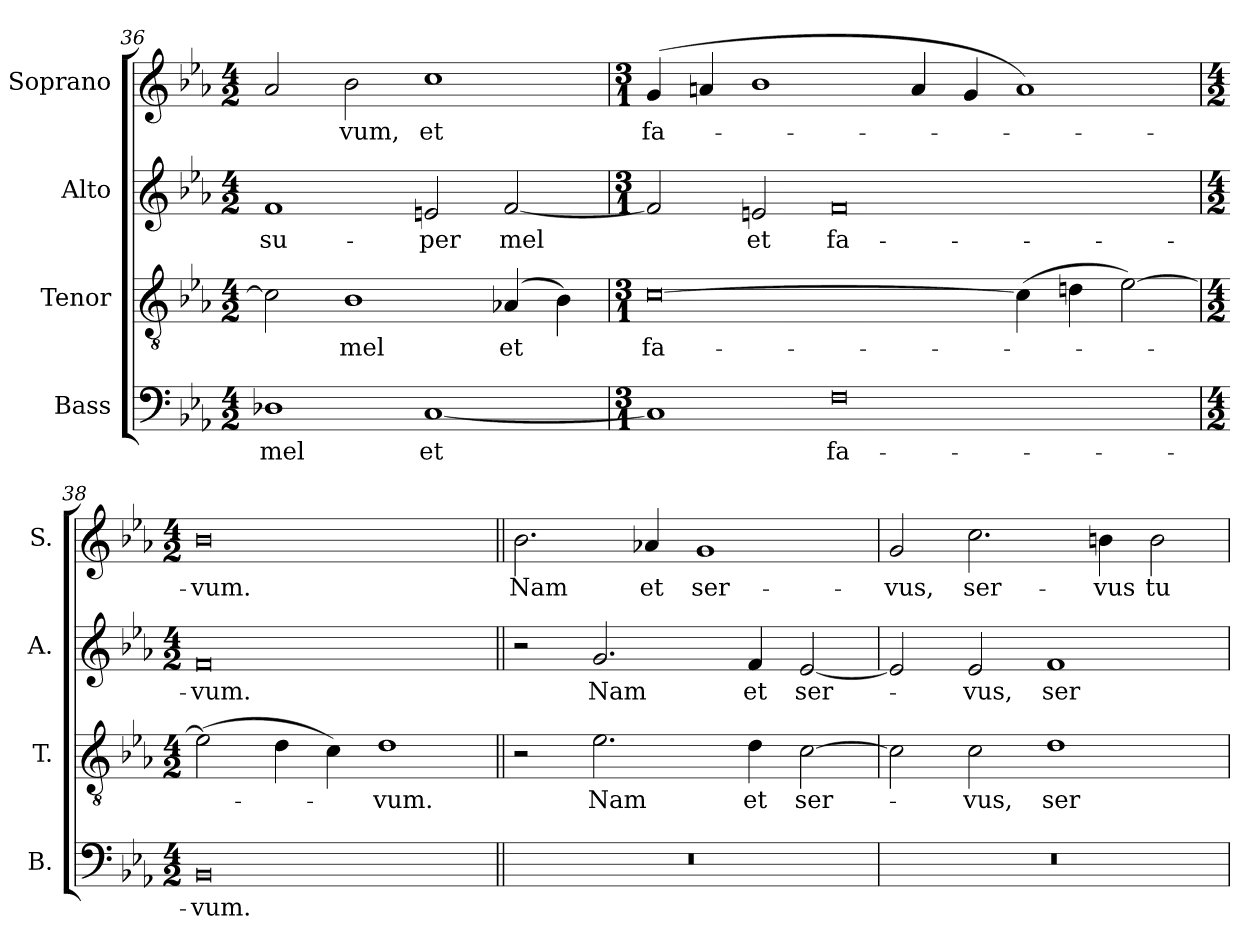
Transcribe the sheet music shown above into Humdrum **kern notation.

**kern	**text	**kern	**text	**kern	**text	**kern	**text
*part4	*part4	*part3	*part3	*part2	*part2	*part1	*part1
*staff4	*staff4	*staff3	*staff3	*staff2	*staff2	*staff1	*staff1
*I"Bass	*	*I"Tenor	*	*I"Alto	*	*I"Soprano	*
*I'B.	*	*I'T.	*	*I'A.	*	*I'S.	*
!!LO:PB:g=z
*clefF4	*	*clefGv2	*	*clefG2	*	*clefG2	*
*	*	*ITrd7c12	*	*	*	*	*
*k[b-e-a-]	*	*k[b-e-a-]	*	*k[b-e-a-]	*	*k[b-e-a-]	*
*E-:	*	*E-:	*	*E-:	*	*E-:	*
*M4/2	*	*M4/2	*	*M4/2	*	*M4/2	*
=36	=36	=36	=36	=36	=36	=36	=36
!	!LO:LY:b:color=#000000	!	!	!	!	!	!
!	!	!	!	!	!LO:LY:b:color=#000000	!	!
1D-Xi	mel	2Ci\]	.	1fi	su-	2a-i/	.
!	!	!	!LO:LY:b:color=#000000	!	!	!	!
!	!	!	!	!	!	!	!LO:LY:b:color=#000000
.	.	1BB-i	mel	.	.	2b-i\	-vum,
!	!LO:LY:b:color=#000000	!	!	!	!	!	!
!	!	!	!	!	!LO:LY:b:color=#000000	!	!
!	!	!	!	!	!	!	!LO:LY:b:color=#000000
[1Ci	et	.	.	2eni/	-per	1cci	et
!	!	!	!LO:LY:b:color=#000000	!	!	!	!
!	!	!	!	!	!LO:LY:b:color=#000000	!	!
.	.	(4AA-Xi/	et	[2fi/	mel	.	.
.	.	4BB-i\)	.	.	.	.	.
=37	=37	=37	=37	=37	=37	=37	=37
*M3/1	*	*M3/1	*	*M3/1	*	*M3/1	*
!	!	!	!LO:LY:b:color=#000000	!	!	!	!
!	!	!	!	!	!	!	!LO:LY:b:color=#000000
1Ci]	.	[0Ci	fa-	2fi/]	.	(4gi/	fa-
.	.	.	.	.	.	4ani/	.
!	!	!	!	!	!LO:LY:b:color=#000000	!	!
.	.	.	.	2eni/	et	1b-i	.
!	!LO:LY:b:color=#000000	!	!	!	!	!	!
!	!	!	!	!	!LO:LY:b:color=#000000	!	!
0Fi	fa-	.	.	0fi	fa-	.	.
.	.	.	.	.	.	4ai/	.
.	.	.	.	.	.	4gi/	.
.	.	(4Ci\]	.	.	.	1ai)	.
.	.	4Dni\	.	.	.	.	.
.	.	[2E-i\)	.	.	.	.	.
=38	=38	=38	=38	=38	=38	=38	=38
*M4/2	*	*M4/2	*	*M4/2	*	*M4/2	*
!	!LO:LY:b:color=#000000	!	!	!	!	!	!
!	!	!	!	!	!LO:LY:b:color=#000000	!	!
!	!	!	!	!	!	!	!LO:LY:b:color=#000000
0BB-i	-vum.	(2E-i\]	.	0fi	-vum.	0b-i	-vum.
.	.	4Di\	.	.	.	.	.
.	.	4Ci\)	.	.	.	.	.
!	!	!	!LO:LY:b:color=#000000	!	!	!	!
.	.	1Di	-vum.	.	.	.	.
=39||	=39||	=39||	=39||	=39||	=39||	=39||	=39||
!LO:N:vis=1	!	!	!	!	!	!	!
!	!	!	!	!	!	!	!LO:LY:b:color=#000000
0r	.	2r	.	2r	.	2.b-i\	Nam
!	!	!	!LO:LY:b:color=#000000	!	!	!	!
!	!	!	!	!	!LO:LY:b:color=#000000	!	!
.	.	2.E-i\	Nam	2.gi/	Nam	.	.
!	!	!	!	!	!	!	!LO:LY:b:color=#000000
.	.	.	.	.	.	4a-Xi/	et
!	!	!	!	!	!	!	!LO:LY:b:color=#000000
.	.	.	.	.	.	1gi	ser-
!	!	!	!LO:LY:b:color=#000000	!	!	!	!
!	!	!	!	!	!LO:LY:b:color=#000000	!	!
.	.	4Di\	et	4fi/	et	.	.
!	!	!	!LO:LY:b:color=#000000	!	!	!	!
!	!	!	!	!	!LO:LY:b:color=#000000	!	!
.	.	[2Ci\	ser-	[2e-i/	ser-	.	.
=40	=40	=40	=40	=40	=40	=40	=40
!LO:N:vis=1	!	!	!	!	!	!	!
!	!	!	!	!	!	!	!LO:LY:b:color=#000000
0r	.	2Ci\]	.	2e-i/]	.	2gi/	-vus,
!	!	!	!LO:LY:b:color=#000000	!	!	!	!
!	!	!	!	!	!LO:LY:b:color=#000000	!	!
!	!	!	!	!	!	!	!LO:LY:b:color=#000000
.	.	2Ci\	-vus,	2e-i/	-vus,	2.cci\	ser-
!	!	!	!LO:LY:b:color=#000000	!	!	!	!
!	!	!	!	!	!LO:LY:b:color=#000000	!	!
.	.	1Di	ser-	1fi	ser-	.	.
!	!	!	!	!	!	!	!LO:LY:b:color=#000000
.	.	.	.	.	.	4bni\	-vus
!	!	!	!	!	!	!	!LO:LY:b:color=#000000
.	.	.	.	.	.	2bi\	tu-
=	=	=	=	=	=	=	=
*-	*-	*-	*-	*-	*-	*-	*-
